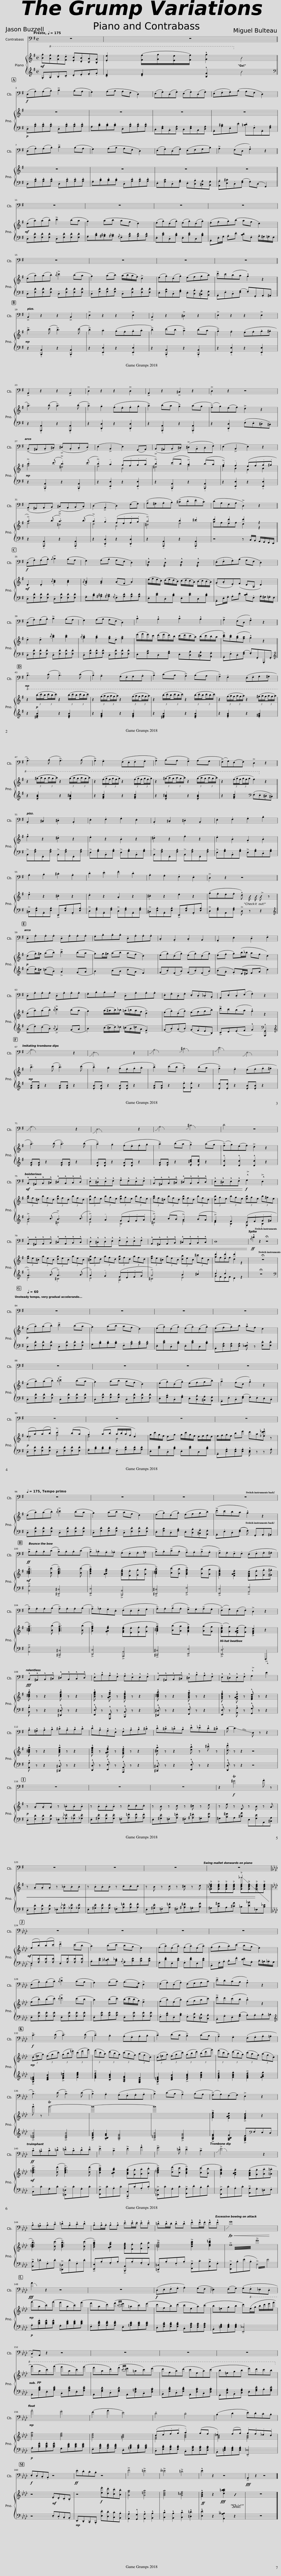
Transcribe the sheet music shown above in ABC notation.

X:1
%%score 1 { ( 2 4 ) | ( 3 5 ) }
L:1/8
Q:1/4=175
M:4/4
I:linebreak $
K:G
V:1 bass transpose=-12
V:2 treble
V:4 treble
V:3 treble
V:5 treble
V:1
 z8 | z8 ||$!f! (D,.A,)(A,.B,) !>!C2 (B,A, | G,2) (A,B, A,F, D,2) | (E,.G,)(D,.G,) (E,.G,)(D,.G,) | %5
 (.E,.F,.G,)(B, A,F, D,2) |$ (D,.A,)(A,.B,) !>!C2 (B,A, | G,2) (A,B, A,F, D,2) | (E,.G,)(D,.G,) (E,F,G,B,) | !>!A,2 (F,D, !^!G,2) z2 ||$ %10
 z8 | z8 | z8 | z8 |$ z8 | %15
 z8 | z8 | z8 ||$ !>!B,,2 z2 z2 !>!B,,2 | !>!E,2 z2 z2 !>!E,2 | %20
 !>!B,,2 z2 !>!^D,2 z2 | !>!E,2 z2 z2 !>!E,2 |$ !>!A,,2 z2 z2 !>!A,,2 | !>!D,2 z2 z2 !>!D,2 | !>!A,,2 z2 !>!^C,2 z2 | %25
 !>!D,2 z2 z4 |$ (!>!B,,.^A,,.B,,.^C,) (!>!^D,.B,,.C,.D,) | (E,2 !>!B,,2 E,2) (G,,A,,) | (!>!B,,.^A,,.B,,.^C,) (!>!^D,.B,,.C,.F,) | (E,2 !>!B,,2 E,2) z2 |$ %30
 (!>!A,,.^G,,.A,,.B,,) (!>!^C,.A,,.B,,.C,) | (D,2 !>!A,,2 D,2) (F,G,) | (!>!A,.^G,.A,.B,) (!>!^C.D.E.C) | (DA,F,A, !>!D,2) z2 ||$!f! (D,.A,)(A,.B,){/B,} !>!C2 (B,A, | %35
 G,2) (A,B, A,F, D,2) | !//!!^!E,2 !//!!^!D,2 !//!!^!E,2 !//!!^!D,2 | (.E,.F,.G,)(B, A,F, D,2) |$ (D,.A,)(A,.B,) !>!C2 (B,A, | G,2) (A,B, A,F, D,2) | %40
 !^!C2 !^!B,2 !^!C2 !^!B,2 | !>!A,2 (F,D, !^!G,2) z2 ||$!mp! !>!B,3 (C !>!B,3) (C | !>!B,2) !tenuto!A,2 (.G,.F,.G,.A, | !>!B,2) (CB, !>!A,2) (B,A, | %45
 !>!G,2) !tenuto!F,2 (.E,.F,.G,.^G, |$ !>!A,3) (B, !>!A,3) (B, | !>!A,2) !tenuto!G,2 (.F,.E,.F,.G, | !>!A,2) (B,A, !>!G,2) (A,G, | (!>!F,)G,)(E,F,) !>!D,2 z2 ||$ %50
 .B,,2 .^C,2 .^D,2 .B,,2 | .E,2 .F,2 .G,2 .E,2 | .B,,2 .^C,2 .^D,2 .B,,2 | .E,2 .F,2 .G,2 .B,2 |$ .A,2 .B,2 .^C2 .A,2 | %55
 .D2 .E2 .F2 .D2 | .A,2 .G,2 .F,2 .E,2 | !>!D,2 z2 z4 ||$ !tenuto!D,.A,.A,.A, !tenuto!D,.A,.A,.A, | !tenuto!G,.B,.B,.B, !tenuto!D,.A,.A,.A, | %60
 .C,2 .B,,2 .C,2 B,,2 | !tenuto!A,,2 .E,2 !tenuto!D,2 !tenuto!F,2 |$ !tenuto!D,.A,.A,.A, !tenuto!D,.A,.A,.A, | !tenuto!G,.B,.B,.B, !tenuto!D,.A,.A,.A, | .E,.G,.D,.G, .E,.D,._D,.B,, | %65
 !tenuto!A,,.E,.D,(F, .G,2) z2 |$ !slide!B,6 z2 | !slide!E,6 z2 | !slide!B,4 !slide!^D4 | !slide!E4 !slide!E,4 |$ %70
 !slide!A,6 z2 | !slide!D,6 z2 | !slide!A,4 !slide!^C4 | D4 z4 |$!mf! !^!B,,!<(!!^!^A,,!^!B,,!^!^C, !^!^D,!^!B,,!^!C,!^!D, | %75
 !^!E,!^!^D,!^!E,!^!F, !^!G,!^!F,!^!E,!^!F, | !^!B,,!^!^A,,!^!B,,!^!^C, !^!^D,!^!B,,!^!C,!^!D, | !^!E,!^!^D,!^!E,!^!F,!<)!!f! !>!!^!G,2 !>!!^!E,2 |$!<(! !^!A,,!^!^G,,!^!A,,!^!B,, !^!^C,!^!A,,!^!B,,!^!C, | !^!D,!^!^C,!^!D,!^!E, !^!F,!^!D,!^!E,!^!F, | %80
 !^!A,,!^!^G,,!^!A,,!^!B,, !^!^C,!^!A,,!^!B,,!^!C, | D,8!<)! |!ff!{/A,} !^!D2 z2 !fermata!z4 |$[Q:1/4=60] z8 | z8 | %85
 z8 | z8 |$ z8 | z8 | z8 | %90
 z8 |$[Q:1/4=80] z8 |[Q:1/4=96] z8 |[Q:1/4=112] z8[Q:1/4=125] |[Q:1/4=140] z8 |$ %95
[Q:1/4=175] z8 | z8 | z8 | z8 |$!ff! !>!B,.B,.B,(C !>!B,).B,.B,(C | %100
 !>!B,)._B,!tenuto!A,._A, (.G,.F,.G,.=A, | !>!B,).B,(!>!C.B, !>!A,).A,(!>!B,.A, | !>!G,).G,!tenuto!F,.F, (.E,.F,.G,.^G, |$ !>!A,).A,.A,(B, !>!A,).A,.A,(B, | !>!A,)._A,!tenuto!G,.E, (.F,.E,.F,.G, | %105
 !>!A,).A,(!>!B,.A, !>!G,).G,(!>!A,.G, | (!>!F,).G,)(E,.F,) !>!D,2 z2 |$!fff! !^!B,,!^!^A,,!^!B,,!^!^C, !^!^D,!^!B,,!^!C,!^!D, | !^!E,!^!B,!^!A,!^!F, !^!G,!^!E,!^!E,!^!F, | !^!B,,!^!^A,,!^!B,,!^!^C, !^!^D,!^!B,!^!A,!^!F, | %110
 !^!E,!^!^D,!^!E,!^!F, !>!!^!G,2 !>!!^!E2 |$ !^!A,!^!^G,!^!A,!^!B, !^!^C!^!A,!^!B,!^!C | !^!D!^!A,!^!G,!^!E, !^!F,!^!A,!^!B,!^!^C | !^!D!^!^C!^!=C!^!B, !^!E!^!_E!^!D!^!^C | D- !-(!D3 !-)!D, z z2 |$ %115
 z8 | z8 | z8 | z2!f! T^G4 .A z |$ z8 | %120
 z8 | z8 | z8 ||$[K:Ab] z8 | z8 | %125
 z8 | z8 |$ (E,.B,)(B,.C){/C} !>!D2 (CB, | A,2) (B,C) (B,>G,) !>!E,2 | (F,.A,)(E,.A,) (F,G,A,C) | %130
 !>!ED(CB, !^!A,2) z2 |$!f! !>!C3 (D !>!C3) (D | !>!C2) !tenuto!B,2 (.A,.G,.A,.B, | !>!C2) (DC !>!B,2) (CB, | !>!A,2) !tenuto!G,2 (.F,.G,.A,.=A, |$ %135
 !>!B,3) (C !>!B,3) (C | !>!B,2) !tenuto!A,2 (.G,.F,.G,.A, | !>!B,2) (CB, !>!A,2) (B,A, | (!>!G,)A,)(F,G,) !>!E,2 z2 |$!ff! !^!C!^!=B,!^!C!^!=D !^!=E!^!C!^!D!^!E | %140
 !>!F2 !>!C2 !>!F2 !^!A2 | !>!G3 !^!=E !>!E2 !>!C2 | !>!!slide!F6 z2 |$ !^!B,!^!=A,!^!B,!^!C !^!=D!^!B,!^!C!^!D | !^!B,!^!B,/.B,/ !^!B,!^!B, !^!E!^!E/.E/ !^!E!^!E | %145
 !^!=D!^!D/.D/ !^!D!^!D !^!F!^!F/.F/ !^!F!^!F |!<(! !slide!G8!<)! |$!fff! A2 z2 z4 | z8 |!f! (.D,.E,.F,.G, !tenuto!A,2) (G,F, | %150
 =E,2) (F,G,) (.G,.F,._E,.D, |$ !>!C,)A,, z2 z4 | z8 | z8 | z8 |$ %155
!mp! !tenuto!A4 !tenuto!G4 | (F2 A2 E4) | !tenuto!D4 !tenuto!C4 | (B,2 D2 .E).D.C.B, |$!f! .E,.D,.C,.B,, z4 | %160
!ff! .E.D.C.B, z4 | !>!F4 !>!=E4 | !>!!courtesy!_E4 !>!=D4 | !^!E2 z2 z4 |!fff! !>!A,,2 z2 z4 |] %165
V:2
!mf! .[Bg]!8va(!.[af'].[ge'].[fd'] .[ec'].[db].[ca].[Bg] | .[ee']2 ([ff']/[gg']/[ee']/[ff']/) !^![gg']2 b2!8va)! ||$ z8 | z8 | z8 | %5
 z8 |$ z8 | z8 | z8 | z8 ||$ %10
!mf! (d.a)(a.b) !>!c'2 (ba | g2) (ab af d2) | (e.g)(d.g) (e.g)(d.g) | (.e.f.g)(b af d2) |$ (d.a)(a.b){/b} !>!c'2 (ba | %15
 g2) (ab) (a/b/a/f/) !>!d2 | (e.g)(d.g) (efgb) | !>!d'c'(ba !^!g2) z2 ||$!mp! !>!b3 (c' !>!b3) (c' | !>!b2) !tenuto!a2 (.g.f.g.a | %20
 !>!b2) (c'b !>!a2) (ba | !>!g2) !tenuto!f2 (.e.f.g.^g |$ !>!a3) (b !>!a3) (b | !>!a2) !tenuto!g2 (.f.e.f.g | !>!a2) (ba !>!g2) (ag | %25
 (!>!f)g)(ef) !>!d2 z2 |$!mp! !>!b3 (c' !>!b3) (c' | !>!b2) !tenuto!a2 (.g.f.g.a | !>!b2) (c'b !>!a2) (ba | !>!g2) !tenuto!f2 (.e.f.g.^g |$ %30
 !>!a3) (b !>!a3) (b | !>!a2) !tenuto!g2 (.f.e.f.g | !>!a4) b2 ^c'2 | d'2 d'2 d'2 z2 ||$!mf! .D2 .D2{/B} .[Ac]2 .[Ac]2 | %35
{/A} .[GB]2 .[GB]2 (AF A2) | (e/f/e/c/) (d/e/d/B/) (c/d/c/A/) (B/c/B/A/) | (.G.A.E)(F DA, D2) |$ !tenuto!d2 !tenuto!d2{/b} !tenuto![ac']2 !tenuto![ac']2 |{/a} !tenuto![gb]2 !tenuto![gb]2 .[fa].d !tenuto![fa]2 | %40
 (e'/f'/e'/)c'/ (d'/e'/d'/)b/ (c'/d'/c'/a/) (b/c'/b/a/ | !>![bd']).[ac']([gb][fa] !^!g2) z2 ||$!8va(! z2!p! (3(b'/c''/b'/(3c''/b'/c''/) z2 (3(b'/c''/b'/(3c''/b'/c''/) | z2 (3(g'/a'/g'/(3a'/g'/a'/) z2 (3(g'/a'/g'/(3a'/g'/a'/) | z2 (3(b'/c''/b'/(3c''/b'/c''/) z2 (3(b'/c''/b'/(3c''/b'/c''/) | %45
 z2 (3(g'/a'/g'/(3a'/g'/a'/) z2 (3(^g'/a'/g'/(3a'/g'/a'/) |$ z2 (3((^g'/a'/g'/(3a'/g'/a'/)) z2 (3((g'/a'/g'/(3a'/g'/a'/)) | z2 (3(f'/g'/f'/(3g'/f'/g'/) z2 (3(f'/g'/f'/(3g'/f'/g'/) | z2 (3(((^g'/a'/g'/(3a'/g'/a'/))) z2 (3(((g'/a'/g'/(3a'/g'/a'/))) | z2 (3(f'/g'/f'/(3g'/f'/g'/ f'2)!8va)! z2 ||$ %50
 !^!f2 z2 .^d2 z2 | .e2 z2 .B2 z2 | .^d2 z2 .f2 z2 | .e2 .B2 .G2 .B2 |$ !^!e2 z2 .^c2 z2 | %55
 .d2 z2 .A2 z2 | .^c2 z2 .e2 z2 | (.g.f.e.f !^!d) B/ B/ !>!B z ||$!p! (d.g/)^g/ (a.b) !>!c'2 (ba | g)g/^g/ (ab af d2) | %60
 (e.g)(d.g) (e.g)(d.g) | (.e.f .g)(b/_b/ af d2) |$ (d.a)(a.b){/b} !>!c'2 (ba | g2) (a/^a/b/)_b/ (=a/=b/a/f/ !>!d2) | (e.g)(d.g) (efgb) | %65
 !>!d'c'(ba !^!g2) z2 |$!mp! !>!b3 (c' !>!b3) (c' | !>!b2) !tenuto!a2 (.g.f.g.a | !>!b2) (c'b !>!a2) (ba | !>!g2) !tenuto!f2 (.e.f.g.^g |$ %70
 !>!a3) (b !>!a3) (b | !>!a2) !tenuto!g2 (.f.e.f.g | !>!a2) (ba !>!g2) (ag | (!>!f)g)(ef) !>!d2 z2 |$ (3[fb]f^d (3bfd (3[eb]fd (3bfd | %75
 (3[db]ge (3bge (3[eb]ge (3bge | (3[fb]f^d (3bfd (3[eb]fd (3bfd | (3[db]ge (3bge (3[eb]ge (3b^ge |$ (3[ea]e^c (3aec (3[da]ec (3aec | (3[^ca]fd (3afd (3[da]fd (3afd | %80
 (3[ea]e^c (3aec (3[db]ec (3^c'ec | d'2 d'2 d'2 z2 | !fermata!z8 |$!p! (d.a)(a.b) !>!c'2 (ba | g2) (ab af d2) | %85
 (e.g)(d.g) (e.g)(d.g) | (.e.f.g)b !^!af d2 |$ (d.a)(a.b){/b} !>!c'2 (ba | g2) (ab af d2) | (e.g)(d.g) (efgb) | %90
 !>!a2 (fd !^!g2) z2 |$!p! (d.a)(a.b) !>!c'2 (ba | g2) (ab a/b/a/f/ d2) | g/c'/g/e/ dg g/c'/g/e/ d/e/f/d/ | e/f/g/e/ be' d'a!^![_ed'_e'] z |$ %95
 (d.a)(a.b){/b} !>!c'2 (ba | g2) (ab af d2) | (e.g)(d.g) (efgb) | (!>!d'c'ba !^!g2) z2 |$!mf! !>![B^dfb]3 ([cc'] !>![Bdfb]3) ([cc'] | %100
 !>![Begb]2) !tenuto![ABfa]2 (.[GBeg].[Ff].[Gg].[Aa] | !>![B^dfb]2) ([cc'][Bb] !>![Acfa]2) ([Bb][Aa] | !>![GBeg]2) !tenuto![FABf]2 (.[EGBe].[Ff].[Gg].[^G^g] |$ !>![A^cea]3) ([Bb] !>![Acea]3) ([Bb] | !>![Adfa]2) !tenuto![GAeg]2 (.[FAdf].[Ee].[Ff].[Gg] | %105
 !>![A^cea]2) ([Bb][Aa] !>![GBeg]2) ([Aa][Gg] | (!>![FAdf])[Gg])([EGAe][Ff]) !>![DFAd]2 z2 |$ !^![B^dfb] z z2 !^![Bdfb] z z2 | !^![Begb] z !^![ABfa] z !^![GBeg] z z2 | !^![B^dfb] z z2 !^![Acfa] z z2 | %110
 !^![GBeg] z !^![FABf] z !^![EGBe] z z2 |$ !^![A^cea] z z2 !^![Acea] z z2 | !^![Adfa] z !^![GAeg] z !^![FAdf] z z2 | !^![^ca] z z2 !^![eb] z !^!^c' z | !^![dd'] z z2 z4 |$ %115
!p! z .A.A.A z ._B.B.B | z .B.B.B z .c.c.c | z B z c z ^c z d | z e z E z B z A |$!<(! z .A.A.A z ._B.B.B | %120
 z .B.B.B z .c.c.c | z B z c z ^c z d | .[=F_Bd=f].[FBdf].[FBdf].[FBdf] .[FBdf].[FBdf].[FBdf].[FBdf]!<)! ||$[K:Ab]!mf! (e.b)(b.c') !>!d'2 (c'b | a2) (bc' bg e2) | %125
 (f.a)(e.a) (f.a)(e.a) | (.f.g.a)(c' bg e2) |$ (e.b)(b.c'){/c'} !>!d'2 (c'b | a2) (bc') (b/c'/b/g/) !>!e2 | (f.a)(e.a) (fgac') | %130
 !>!e'd'(c'b !^!a2) z2 |$!mp! (3(c=eg) (3(egc') (3(gb=e') (3(c'e'g') | (3(f'c'a) (3(d'bg) (3(c'af) (3(afc) | (3(c=eg) (3(egc') (3(gbd') (3(bd'g') | (3(f'c'a) (3(d'bg) (3(c'af) (3(afc) |$ %135
 !^!b' z Tb'6- | b'8- | b'8 | !>![GBeg]2 [FABf]2 !>![EGBe]2 z2 |$!mf! !>![c=egc']3 ([dd'] !>![cegc']3) ([dd'] | %140
 !>![cfac']2) !tenuto![Bcgb]2 (.[Acfa].[Gg].[Aa].[Bb] | !>![c=egc']2) ([dd'][cc'] !>![Bdgb]2) ([cc'][Bb] | !>![Acfa]2) !tenuto![GBcg]2 (.[FAcf].[Gg].[Aa].[=A=a] |$ !>![B=dfb]3) ([cc'] !>![Bdfb]3) ([cc'] | !>![Begb]2) !tenuto![ABfa]2 .[GBeg].[Ff].[Gg].[Aa] | %145
 !>![B=dfb]4 !>![cfac']2 !>![dfb=d']2 | !///-!!>!e4 !>!e'4 |$!mp! (a'ac')(a' g'ac')(g' | f'ad')(f'{c'=d'} e'=ac')(e' | d'fb)(d' c'ea)(c' | %150
 b=egb d')!8va(!(e'/g'/ b'/d''/e''/g''/ |$ (a'')!pp!a'c'')(a'' g''a'c'')(g'' | f''a'd'')(f''{c''=d''} e''=a'c'')(e'' | d''f'a')(d'' c''e'a')(c'' | b'=e'g'b' e'')d''c''b'!8va)! |$ %155
 [cea]4 [ceg]4 | [Adf]4 [=Ace]4 | (.d.e.f.g !tenuto!a2) (gf | =e2) (fg) .g.f._e.d |$ z4!mf! .E.D.C.B, | %160
 z4!f! .[ee'].[dd'].[cc'].[Bb] | [Afa]4 [A=ea]4 | [Acea]4 [Ac=df]4 |!ff! !^![GBe]2 z2!fff! [da=bc']2 B2 | z8 |] %165
V:3
 .G,.A,.B,.C .D.E.F.G | .[CE]2 .[DF]2 !^![B,G]2 B2 ||$[K:bass]!p! !tenuto!D,.[A,D].[A,D].[A,D] !tenuto!D,.[A,D].[A,D].[A,D] | !tenuto!G,.[B,D].[B,D].[B,D] !tenuto!D,.[A,D].[A,D].[A,D] | .C,.[E,G,].B,,.[D,G,] .C,.[E,G,]B,,.[D,G,] | %5
 !tenuto!A,,.[A,^C].E,.E !tenuto![=CD].F,!tenuto!A,,.[F,A,] |$ !tenuto!D,.[A,D].[A,D].[A,D] !tenuto!D,.[A,D].[A,D].[A,D] | !tenuto!G,.[B,D].[B,D].[B,D] !tenuto!D,.[A,D].[A,D].[A,D] | .E,.[G,C].D,.[G,B,] .E,.[D,B,].[^C,A,].[B,,G,] | !tenuto![A,,A,].[E,^C].D,([F,A,] .G,)(D, G,,2) ||$ %10
 !tenuto!D,.[F,D].[F,D].[F,D] !tenuto!D,.[F,D].[F,D].[F,D] | !tenuto!G,.[B,D].[^A,^C].[=A,=C]{/G,} !tenuto!F,.[A,D].[A,D].[A,D] | .E,.[CE].D,.[B,D] .E,.[CE]D,.[B,D] | !tenuto!A,,.E,/.G,/ .A,.E !tenuto![CD].F, !tenuto!A,/^G,/.=G,/F,/ |$ !tenuto!D,.[F,D].[F,D].[F,D] !tenuto!D,.[F,D].[F,D].[F,D] | %15
 !tenuto!D,.[G,D].[G,D].[G,D] !tenuto!D,.[F,D].[F,D].[F,D] | .E,.[G,C].D,.[G,B,] .E,.[D,B,].[^C,A,].[B,,G,] | !tenuto!A,,.F,.D,([F,A,] .G,).G,,.A,,.^A,, ||$ z2 !tenuto!.[B,,,B,,]2 z2 !tenuto!.[B,,,B,,]2 | z2 !tenuto!.[E,,E,]2 z2 !tenuto!.[E,,E,]2 | %20
 z2 !tenuto!.[B,,,B,,]2 z2 !tenuto!.[B,,,B,,]2 | z2 !tenuto!.[E,,E,]2 z2 !tenuto!.[E,,E,]2 |$ z2 !tenuto!.[A,,,A,,]2 z2 !tenuto!.[A,,,A,,]2 | z2 !tenuto!.[D,,D,]2 z2 !tenuto!.[D,,D,]2 | z2 !tenuto!.[A,,,A,,]2 z2 !tenuto!.[A,,,A,,]2 | %25
 z2 !tenuto!.[D,,D,]2 (.F,.E,.^D,.^C,) |$ z2 !tenuto!.[B,,,B,,]2 z2 !tenuto!.[B,,,B,,]2 | z2 !tenuto!.[E,,E,]2 z2 !tenuto!.[E,,E,]2 | z2 !tenuto!.[B,,,B,,]2 z2 !tenuto!.[B,,,B,,]2 | z2 !tenuto!.[E,,E,]2 z2 !tenuto!.[E,,E,]2 |$ %30
 z2 !tenuto!.[A,,,A,,]2 z2 !tenuto!.[A,,,A,,]2 | z2 !tenuto!.[D,,D,]2 z2 !tenuto!.[D,,D,]2 | z2 !tenuto!.[A,,,A,,]2 z2 !tenuto!.[A,,,A,,]2 | z4 z C,/B,,/ A,,/G,,/F,,/E,,/ ||$ !tenuto!D,.[F,D].[F,D].[F,D] !tenuto!D,.[F,D].[F,D].[F,D] | %35
 !tenuto!G,.[B,D].[^A,^C].[=A,=C]{/G,} !tenuto!F,.[A,D].[A,D].[A,D] | .E,.[CE].D,.[B,D] .E,.[CE]D,.[B,D] | !tenuto!A,,.E,/.G,/ .A,.E !tenuto![CD].F, !tenuto!A,/^G,/.=G,/F,/ |$ !tenuto!D,.[F,D].[F,D].[F,D] !tenuto!D,.[F,D].[F,D].[F,D] | !tenuto!D,.[G,D].[G,D].[G,D] !tenuto!D,.[F,D].[F,D].[F,D] | %40
 .E,.[G,C].D,.[G,B,] .E,.[D,B,].[^C,A,].[B,,G,] | !tenuto!A,,.F,.D,([F,A,] .G,).G,,.G,,,.G,, ||$[K:treble] z2 !tenuto![^DFB]2 z2 !tenuto![DFB]2 | z2 !tenuto![EGB]2 z2 !tenuto![EGB]2 | z2 !tenuto![^DFB]2 z2 !tenuto![DFB]2 | %45
 z2 !tenuto![EGB]2 z2 !tenuto![E^GB]2 |$ z2 !tenuto![EAc]2 z2 !tenuto![EA^c]2 | z2 !tenuto![FAd]2 z2 !tenuto![FAd]2 | z2 !tenuto![EA^c]2 z2 !tenuto![EAc]2 | z2 !tenuto![FAd]2[K:bass] (.F,.E,.^D,.^C,) ||$ %50
 !>!B,,.[F,B,].F,,.[F,B,] !>!B,,.[F,B,].F,,.[F,B,] | !>!E,.[G,B,].B,,.[G,B,] !>!E,.[G,B,].B,,.[G,B,] | !>!B,,.[F,B,].F,,.[F,B,] !>!B,,.[F,B,].F,,.[F,B,] | !>!E,.[G,B,].B,,.[G,B,] !>!E,.[G,B,].D,.[G,B,] |$ !>!^C,.[E,A,].A,,.[E,A,] !>!E,,.[E,A,].A,,.[E,A,] | %55
 !>!D,.[F,A,].A,,.[F,A,] !>!D,.[F,A,].A,,.[F,A,] | !>!^C,.[E,A,].A,,.[E,A,] !>!E,,.[E,A,].A,,.[E,A,] | !>!D,.[F,A,]A,,.[F,A,] !>!D, z z2 ||$[K:treble] (d.e/)^d/ (=d.B) !>!A2 (GA | B2) (cB dA F2) | %60
 (G.c)(F.B) (G.c)(F.B) | (.c.A .G)(E/^E/ FA d2) |$ (A.e)(d.B){/B} !>!A2 (GA | B2) (c/^c/d/)_d/ (=c/B/=d/A/ !>!F2) | (G.B)(A.B) (GFEB,) | %65
 !>!CD(EF !^!G2)[K:bass] !^![G,,,G,,]2 |$[K:treble] .[FB].[FB] z2 .[FB].[FB] z2 | .[EB].[EB] z2 .[EB].[EB] z2 | .[FB].[FB] z2 .[Ff].[Ff] z2 | .[Ee].[Ee] z2 .[EB].[EB] z2 |$ %70
 .[EA].[EA] z2 .[EA].[EA] z2 | .[DA].[DA] z2 .[DA].[DA] z2 | .[EA].[EA] z2 .[E^ce].[Ece] z2 | !^![Dd]2 !^![Dd]2 !^![Dd]2 z2 |$ !>!B3 (c !>!B3) (c | %75
 !>!B2) !tenuto!A2 (.G.F.G.A | !>!B2) (cB !>!A2) (BA | !>!G2) !tenuto!F2 (.E.F.G.^G |$ !>!A3) (B !>!A3) (B | !>!A2) !tenuto!G2 (.F.E.F.G | %80
 !>!A4) B2 ^c2 | d2 d2 D2 z2 | !fermata!z8 |$[K:bass] !tenuto!D,.[F,D].[F,D].[F,D] !tenuto!D,.[F,D].[F,D].[F,D] | !tenuto!G,.[B,D].[B,D].[B,D] !tenuto!F,.[A,D].[A,D].[A,D] | %85
 .E,.[CE].D,.[B,D] .E,.[CE]D,.[B,D] | !tenuto!A,,.[E,A,].[E,A,].[E,A,] !^![_E,F,] z .[F,D].[F,D] |$ !tenuto!D,.[F,D].[F,D].[F,D] !tenuto!D,.[F,D].[F,D].[F,D] | !tenuto!D,.[G,D].[G,D].[G,D] !tenuto!D,.[F,D].[F,D].[F,D] | .E,.[G,C].D,.[G,B,] .E,.[D,B,].[^C,A,].[B,,G,] | %90
 !tenuto!A,,.F,.D,([F,A,] .G,).F,.E,.D, |$ !tenuto!D,.[F,D].[F,D].[F,D] !tenuto!D,.[F,D].[F,D].[F,D] | !tenuto!G,.[B,D].[B,D].[B,D] !tenuto!F,.[A,D].[A,D].[A,D] | .E,.[CE].D,.[B,D] .E,.[CE]D,.[B,D] | !tenuto!A,,.[E,A,].[E,A,].[E,A,] !^![D,F,] z z .A, |$ %95
 !tenuto!D,.[F,D].[F,D].[F,D] !tenuto!D,.[F,D].[F,D].[F,D] | !tenuto!D,.[G,D].[G,D].[G,D] !tenuto!D,.[F,D].[F,D].[F,D] | .E,.[G,C].D,.[G,B,] .E,.[D,B,].[^C,A,].[B,,G,] | !tenuto!A,,.F,.D,(([F,A,] .G,)) .G,,.A,,.^A,, |$ !>![B,,B,]4 !>![^D,,^D,]4 | %100
 !>![E,,E,]4 !>![B,,,B,,]4 | !>![^D,,^D,]4 !>![F,,F,]4 | !>![E,,E,]4 !>![G,,G,]4 |$ !>![A,,A,]4 !>![^C,,^C,]4 | !>![D,,D,]4 !>![A,,,A,,]4 | %105
 !>![^C,,^C,]4 !>![E,,E,]4 | !>![D,,D,]6 D,,,2 |$ !^![B,,B,] z z2 !^![^D,,^D,] z z2 | !^![E,,E,] z !^![F,,,F,,] z !^![B,,,B,,] z z2 | !^![^D,,^D,] z z2 !^![F,,F,] z z2 | %110
 !^![E,,E,] z !^![A,,A,] z !^![G,,G,] z z2 |$ !^![A,,A,] z z2 !^![^C,,^C,] z z2 | !^![D,,D,] z !^![E,,E,] z !^![A,,,A,,] z z2 | !^![^C,,^C,] z z2 !^![E,,E,] z z2 | !^![D,,D,] z z2 z4 |$ %115
 !tenuto!D,.[F,D].[F,D].[F,D] !tenuto!_E,.[_G,_E].[_G,E].[_G,E] | !tenuto!E,.[^G,E].[G,E].[G,E] !tenuto!=F,.[A,=F].[A,F].[A,F] | .E,.[^G,E].=F,.[A,=F] .^F,.[^A,^F].=G,.[B,G] | ^G,[B,^G]A,[^CA] E,[G,E]A,,[^C,A,] |$ !tenuto!D,.[F,D].[F,D].[F,D] !tenuto!_E,.[_G,_E].[_G,E].[_G,E] | %120
 !tenuto!E,.[^G,E].[G,E].[G,E] !tenuto!=F,.[A,=F].[A,F].[A,F] | .E,.[^G,E].=F,.[A,=F] .^F,.[^A,^F].=G,.[B,G] | ^G,[C^G]A,[^CA][I:staff -1] !-(!_b'4 ||$[K:Ab][I:staff +1] !-)!!tenuto!E,.[G,E].[G,E].[G,E] !tenuto!E,.[G,E].[G,E].[G,E] | !tenuto!A,.[CE].[_C=D].[B,_D]{/A,} !tenuto!G,.[B,E].[B,E].[B,E] | %125
 .F,.[DF].E,.[CE] .F,.[DF]E,.[CE] | !tenuto!B,,.F,/.A,/ .B,.F !tenuto![DE].G, !tenuto!B,/=A,/._A,/G,/ |$ !tenuto!E,.[G,E].[G,E].[G,E] !tenuto!E,.[G,E].[G,E].[G,E] | !tenuto!E,.[A,E].[A,E].[A,E] !tenuto!E,.[G,E].[G,E].[G,E] | .F,.[A,D].E,.[A,C] .F,.[E,C].[=D,B,].[C,A,] | %130
 !tenuto!B,,.G,.E,([G,B,] .A,).A,.B,.=B, |$[K:treble] !>![G,C=EG]2 [CEGc]2 !>![EGB=e]2 [Gceg]2 | !>![FAcf]2 !tenuto![CGBd]2 .[A,CFA]2 [F,A,CF]2 | !>![G,C=EG]2 [CEGc]2 !>![DGBd]2 [GBdg]2 | !>![FAcf]2 !tenuto![GBdg]2 !>![FAcf]2 !tenuto![GAcg]2 |$ %135
 !>![B,=DFB]4 !>![B,DFB]4 | !>![B,EGB]2 !tenuto![A,B,FA]2 .[G,B,EG]4 | !>![B,=DFB]4 !>![A,CFA]4 | !>![G,B,EG]2 [F,A,B,F]2 !>![E,G,B,E][K:bass]F,E,D, |$ !>!C,.C.G,.C !>![=E,,=E,].C.G,.C | %140
 !>![F,,F,].C.A,.C !>![C,,C,].C.A,.C | !>![=E,,=E,].C.G,.C !>![G,,G,].D.B,.D | !>![F,,F,].C.A,.C !>![A,,A,].G,.=E,.F, |$ !>![B,,B,].=D.F,.D !>![=D,,=D,].D.F,.D | !>![E,,E,].B,.G,.B, !>![B,,,B,,].B,.G,.E, | %145
 !>![=D,,=D,].B,.F,.B, !>![F,,F,].C!>![B,,B,].F, | !>![E,,E,].B,(.E.B, !//-!!>!E,2) E2 |$!p! .A,.[CEA].[CEA].[CEA] .G,.[CEG].[CEG].[CEG] | .F,.[A,DF].[A,DF].[A,DF] .E,.[=A,CE].[A,CE].[A,CE] | .D,.[F,B,D].[F,B,D].[F,B,D] .C,.[E,A,C].[E,A,C].[E,A,C] | %150
 .B,,.[=E,G,B,].[E,G,B,].[E,G,B,] !tenuto![E,,_E,]4 |$ .A,,.[A,CE].E,.[A,CE] .C,.[G,CE].E,.[G,CE] | .A,,.[F,A,D].D,.[F,A,D] .A,,.[E,=A,C].C,.[E,A,C] | .B,,.[F,B,D].D,.[F,B,D] .A,,.[E,A,C].C,.[E,A,C] | .G,,.[D,G,B,].B,,.[D,G,B,] .E,.[G,B,E].B,.[G,B,E] |$ %155
!p! .A,.[CEA].[CEA].[CEA] .G,.[CEG].[CEG].[CEG] | .F,.[A,DF].[A,DF].[A,DF] .E,.[=A,CE].[A,CE].[A,CE] | .D,.[F,B,D].[F,B,D].[F,B,D] .C,.[E,A,C].[E,A,C].[E,A,C] | .B,,.[=E,G,B,].[E,G,B,].[E,G,B,] !tenuto![E,,_E,]4 |$ z4 .E,.D,.C,.B,, | %160
!mp! .E,,.D,,.C,,.B,,, .[E,E].[D,D].[C,C].[B,,B,] | !^![A,,A,]2 !^![G,,G,]2 !^![A,,A,]2 !^![B,,B,]2 | !^![C,C]2 !^![B,,B,]2 !^![C,C]2 !^![=D,=D]2 | !^![E,E]2 z2 [A,,A,__B,]2 z2 | z8 |] %165
V:4
 x!8va(! x7 | x8!8va)! ||$ x8 | x8 | x8 | %5
 x8 |$ x8 | x8 | x8 | x8 ||$ %10
 x8 | x8 | x8 | x8 |$ x8 | %15
 x8 | x8 | x8 ||$ x8 | x8 | %20
 x8 | x8 |$ x8 | x8 | x8 | %25
 x8 |$ f4 ^d4 | e4 B4 | ^d4 f4 | e2 B2 G2 B2 |$ %30
 e4 ^c4 | d4 A4 | ^c4 e4 | gfef d2 z2 ||$ x8 | %35
 x8 | x8 | x8 |$ x8 | x8 | %40
 x8 | x8 ||$!8va(! x8 | x8 | x8 | %45
 x8 |$ x8 | x8 | x8 | x6!8va)! x2 ||$ %50
 x8 | x8 | x8 | x8 |$ x8 | %55
 x8 | x8 | x8 ||$ x8 | x8 | %60
 x8 | x8 |$ x8 | x8 | x8 | %65
 x8 |$ x8 | x8 | x8 | x8 |$ %70
 x8 | x8 | x8 | x8 |$ x8 | %75
 x8 | x8 | x8 |$ x8 | x8 | %80
 x8 | gfef d2 x2 | x8 |$ x8 | x8 | %85
 x8 | x8 |$ x8 | x8 | x8 | %90
 x8 |$ d4 f4 | d4 A4 | x8 | x8 |$ %95
 x8 | x8 | x8 | x8 |$ x8 | %100
 x8 | x8 | x8 |$ x8 | x8 | %105
 x8 | x8 |$ x8 | x8 | x8 | %110
 x8 |$ x8 | x8 | x8 | x8 |$ %115
 x8 | x8 | x8 | x8 |$ x8 | %120
 x8 | x8 | x8 ||$[K:Ab][I:staff +1] B,,4 x4 | x8 | %125
 x8 | x8 |$ x8 | x8 | x8 | %130
 x8 |$ x8 | x8 | x8 | x8 |$ %135
 x8 | x8 | x8 | x8 |$ x8 | %140
 x8 | x8 | x8 |$ x8 | x8 | %145
 x8 | x8 |$ x8 | x8 | x8 | %150
 x5!8va(! x3 |$ x8 | x8 | x8 | x8!8va)! |$ %155
 x8 | x8 |[I:staff -1] [FA]4 [Ace]4 | [GBd]4 [GBd]4 |$ x8 | %160
 x8 | x8 | x8 | x8 | x8 |] %165
V:5
 x8 | x8 ||$[K:bass] x8 | x8 | x8 | %5
 x8 |$ x8 | x8 | x8 | x8 ||$ %10
 x8 | x8 | x8 | x8 |$ x8 | %15
 x8 | x8 | x8 ||$ x8 | x8 | %20
 x8 | x8 |$ x8 | x8 | x8 | %25
 x8 |$ x8 | x8 | x8 | x8 |$ %30
 x8 | x8 | x8 | x8 ||$ x8 | %35
 x8 | x8 | x8 |$ x8 | x8 | %40
 x8 | x8 ||$[K:treble] x8 | x8 | x8 | %45
 x8 |$ x8 | x8 | x8 | x4[K:bass] x4 ||$ %50
 x8 | x8 | x8 | x8 |$ x8 | %55
 x8 | x8 | x8 ||$[K:treble] x8 | x8 | %60
 x8 | x8 |$ x8 | x8 | x8 | %65
 x6[K:bass] x2 |$[K:treble] x8 | x8 | x8 | x8 |$ %70
 x8 | x8 | x8 | x8 |$ F4 ^D4 | %75
 E4 B,4 | ^D4 F4 | E2 B,2 G,2 B,2 |$ E4 ^C4 | D4 A,4 | %80
 ^C4 E4 | GFEF x4 | x8 |$[K:bass] x8 | x8 | %85
 x8 | x8 |$ x8 | x8 | x8 | %90
 x8 |$ x8 | x8 | x8 | x8 |$ %95
 x8 | x8 | x8 | x8 |$ x8 | %100
 x8 | x8 | x8 |$ x8 | x8 | %105
 x8 | x8 |$ x8 | x8 | x8 | %110
 x8 |$ x8 | x8 | x8 | x8 |$ %115
 x8 | x8 | x8 | x8 |$ x8 | %120
 x8 | x8 | x4 _B,[D_B]_E,[B,_E] ||$[K:Ab] x8 | x8 | %125
 x8 | x8 |$ x8 | x8 | x8 | %130
 x8 |$[K:treble] x8 | x8 | x8 | x8 |$ %135
 x8 | x8 | x8 | x5[K:bass] x3 |$ x8 | %140
 x8 | x8 | x8 |$ x8 | x8 | %145
 x8 | x8 |$ x8 | x8 | x8 | %150
 x8 |$ x8 | x8 | x8 | x8 |$ %155
 x8 | x8 | x8 | x8 |$ x8 | %160
 x8 | x8 | x8 | x8 | x8 |] %165
